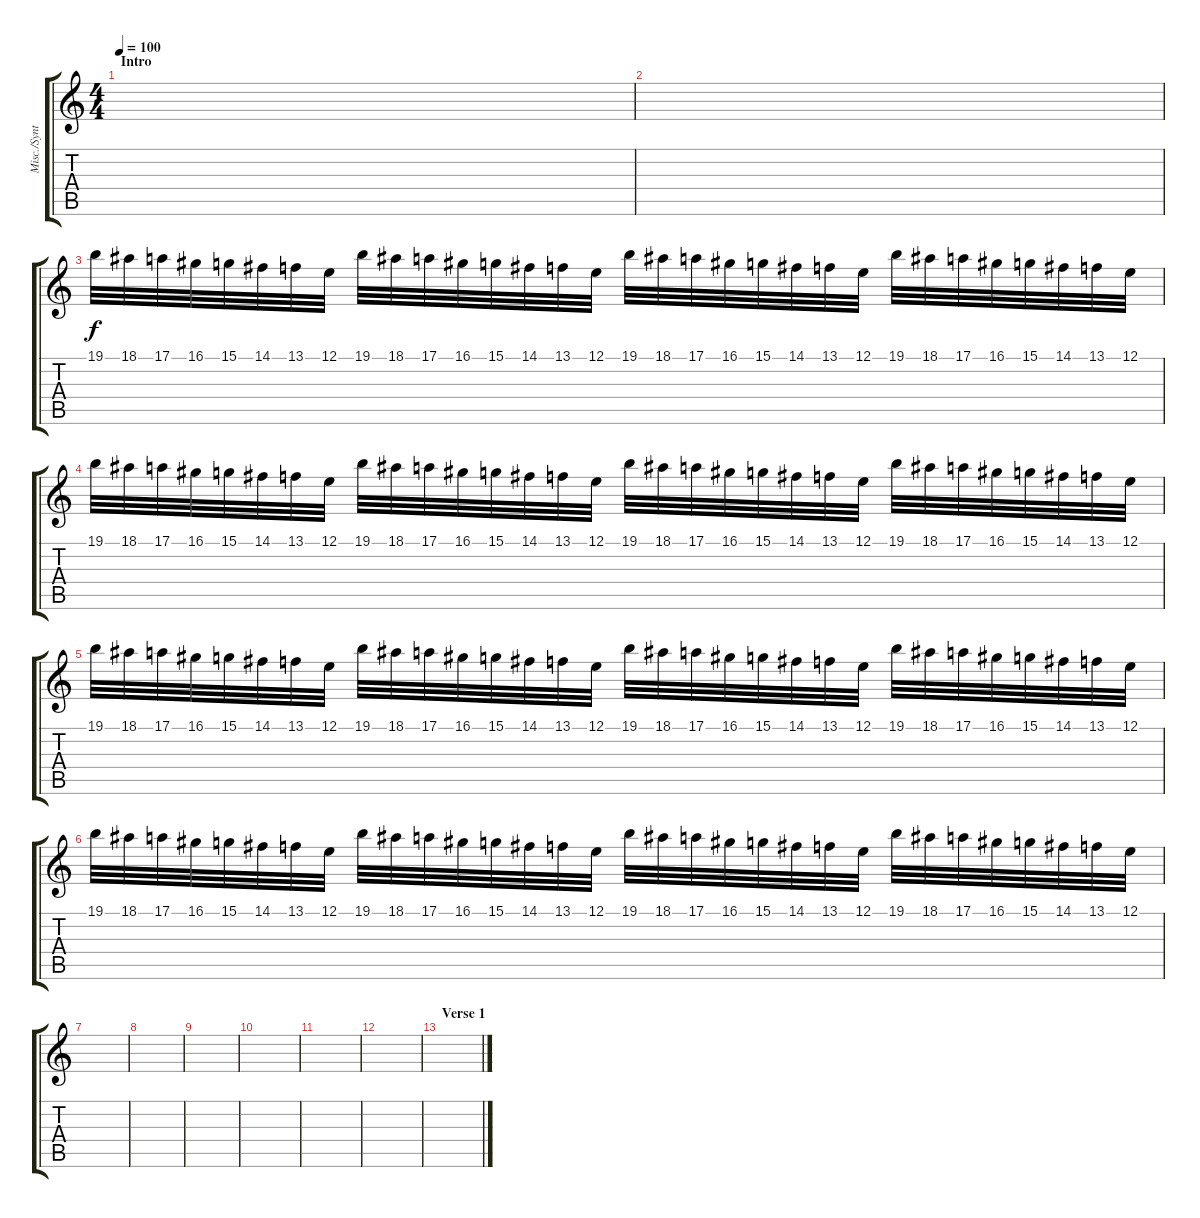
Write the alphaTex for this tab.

\track ("Misc./Synth/Voice" "Misc./Synt") {instrument fx7echoes}
\staff {score tabs}
\tuning (E4 B3 G3 D3 A2 E2) {hide}
\ts (4 4)
\section ("" "Intro")
\tempo 100
\clef g2
\ks c
|
|
19.1.32{volume 6} 18.1.32 17.1.32 16.1.32 15.1.32 14.1.32 13.1.32 12.1.32 19.1.32 18.1.32 17.1.32 16.1.32 15.1.32 14.1.32 13.1.32 12.1.32 19.1.32 18.1.32 17.1.32 16.1.32 15.1.32 14.1.32 13.1.32 12.1.32 19.1.32 18.1.32 17.1.32 16.1.32 15.1.32 14.1.32 13.1.32 12.1.32 |
19.1.32 18.1.32 17.1.32 16.1.32 15.1.32 14.1.32 13.1.32 12.1.32 19.1.32 18.1.32 17.1.32 16.1.32 15.1.32 14.1.32 13.1.32 12.1.32 19.1.32 18.1.32 17.1.32 16.1.32 15.1.32 14.1.32 13.1.32 12.1.32 19.1.32 18.1.32 17.1.32 16.1.32 15.1.32 14.1.32 13.1.32 12.1.32 |
19.1.32{volume 2} 18.1.32 17.1.32 16.1.32 15.1.32 14.1.32 13.1.32 12.1.32 19.1.32 18.1.32 17.1.32 16.1.32 15.1.32 14.1.32 13.1.32 12.1.32 19.1.32 18.1.32 17.1.32 16.1.32 15.1.32 14.1.32 13.1.32 12.1.32 19.1.32 18.1.32 17.1.32 16.1.32 15.1.32 14.1.32 13.1.32 12.1.32 |
19.1.32 18.1.32 17.1.32 16.1.32 15.1.32 14.1.32 13.1.32 12.1.32 19.1.32 18.1.32 17.1.32 16.1.32 15.1.32 14.1.32 13.1.32 12.1.32 19.1.32 18.1.32 17.1.32 16.1.32 15.1.32 14.1.32 13.1.32 12.1.32 19.1.32 18.1.32 17.1.32 16.1.32 15.1.32 14.1.32 13.1.32 12.1.32 |
|
|
|
|
|
|
\section ("" "Verse 1")
